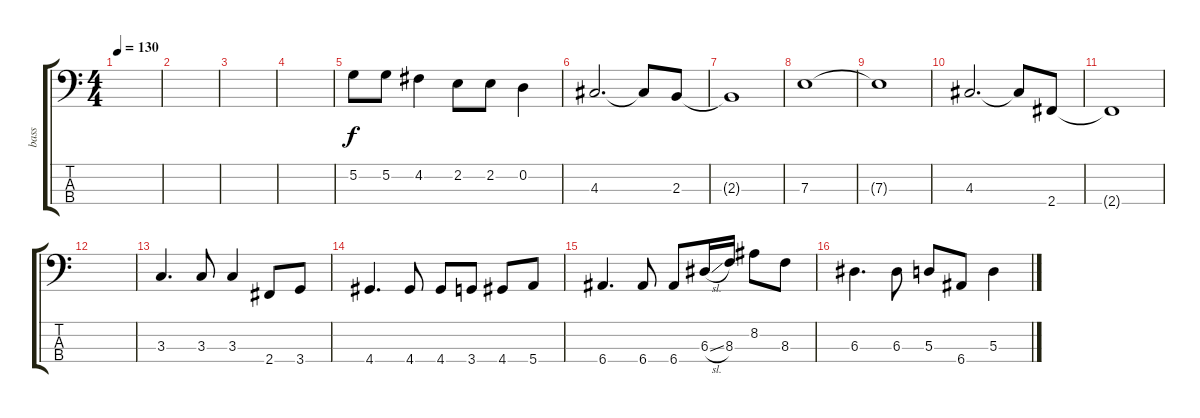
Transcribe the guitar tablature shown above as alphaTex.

\track ("bass" "bass") {instrument electricbassfinger}
\staff {score tabs}
\tuning (G2 D2 A1 E1) {hide}
\ts (4 4)
\tempo 130
\clef f4
\ks c
|
|
|
|
5.2.8 5.2.8 4.2.4 2.2.8 2.2.8 0.2.4 |
4.3.2{d volume 0} 4.3{t}.8 2.3.8 |
2.3{t}.1 |
7.3.1 |
7.3{t}.1 |
4.3.2{d} 4.3{t}.8 2.4.8 |
2.4{t}.1 |
|
3.3.4{d volume 14} 3.3.8 3.3.4 2.4.8 3.4.8 |
4.4.4{d} 4.4.8 4.4.8 3.4.8 4.4.8 5.4.8 |
6.4.4{d} 6.4.8 6.4.8 6.3{sl}.16 8.3.16 8.2.8 8.3.8 |
6.3.4{d} 6.3.8 5.3.8 6.4.8 5.3.4
